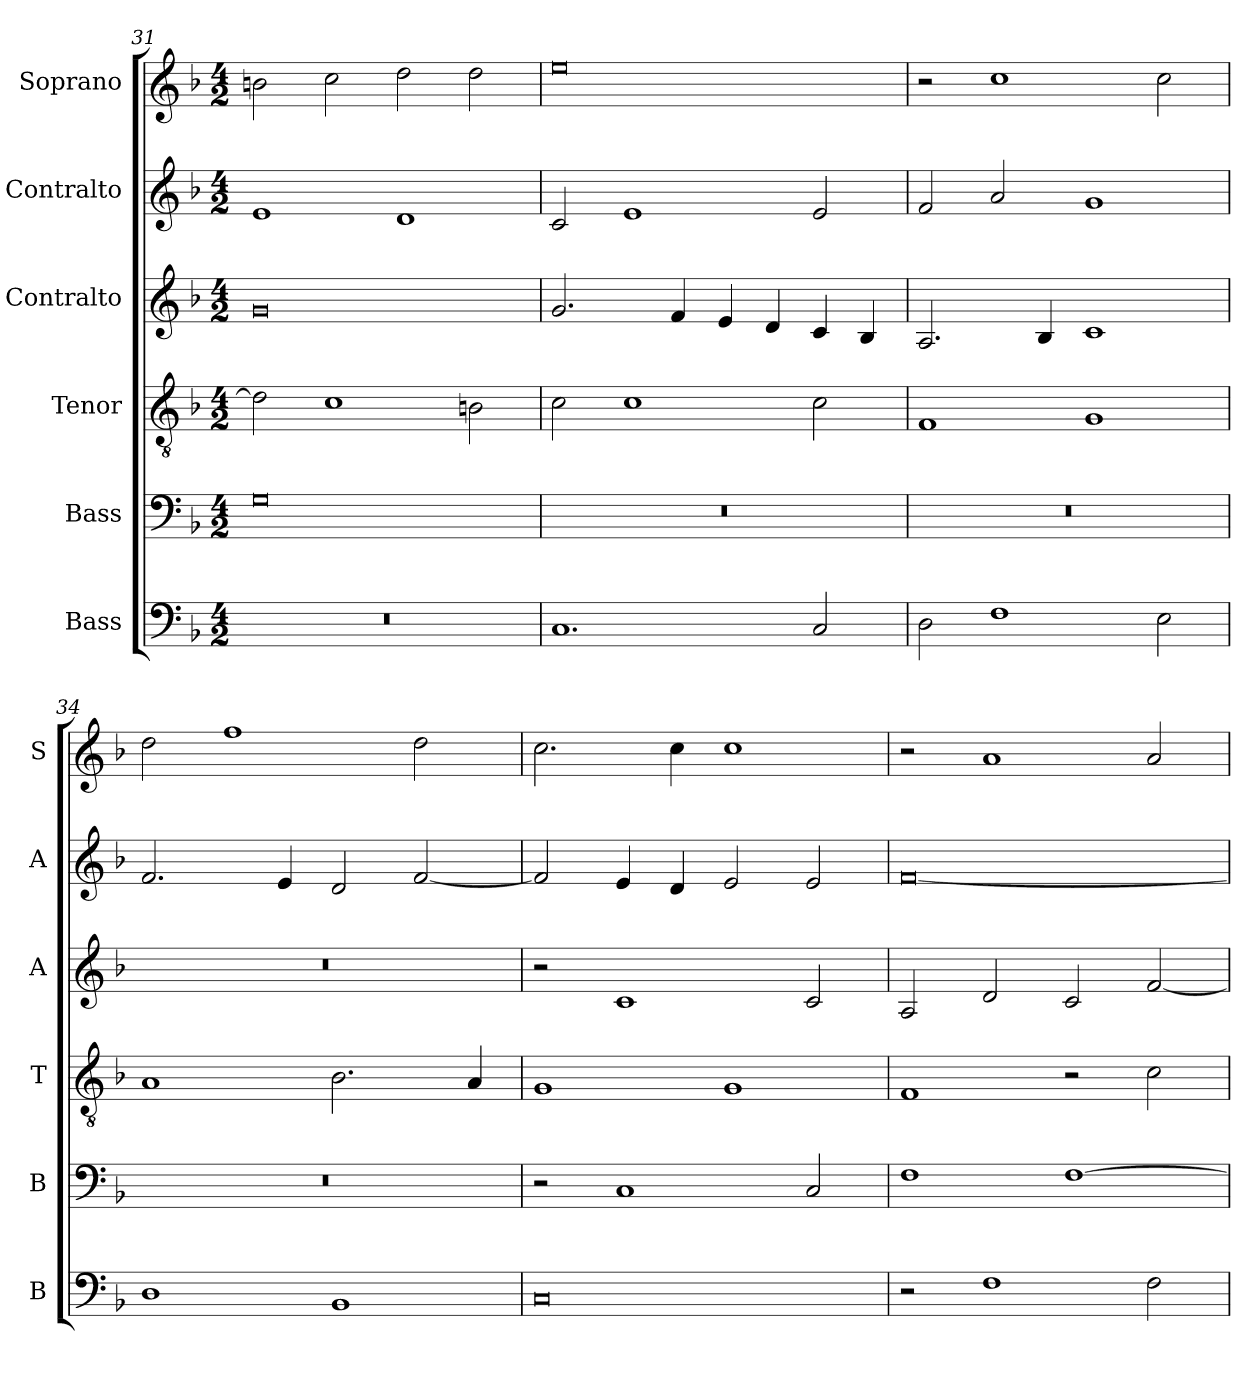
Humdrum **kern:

**kern	**kern	**kern	**kern	**kern	**kern
*part6	*part5	*part4	*part3	*part2	*part1
*staff6	*staff5	*staff4	*staff3	*staff2	*staff1
*I"Bass	*I"Bass	*I"Tenor	*I"Contralto	*I"Contralto	*I"Soprano
*I'B	*I'B	*I'T	*I'A	*I'A	*I'S
*clefF4	*clefF4	*clefGv2	*clefG2	*clefG2	*clefG2
*k[b-]	*k[b-]	*k[b-]	*k[b-]	*k[b-]	*k[b-]
*F:ion	*F:ion	*F:ion	*F:ion	*F:ion	*F:ion
*M4/2	*M4/2	*M4/2	*M4/2	*M4/2	*M4/2
=31	=31	=31	=31	=31	=31
0r	0G	2d]	0g	1e	2bn
.	.	1c	.	.	2cc
.	.	.	.	1d	2dd
.	.	2Bn	.	.	2dd
=32	=32	=32	=32	=32	=32
1.C	0r	2c	2.g	2c	0ee
.	.	1c	.	1e	.
.	.	.	4f	.	.
.	.	.	4e	.	.
.	.	.	4d	.	.
2C	.	2c	4c	2e	.
.	.	.	4B-	.	.
=33	=33	=33	=33	=33	=33
2D	0r	1F	2.A	2f	2r
1F	.	.	.	2a	1cc
.	.	.	4B-	.	.
.	.	1G	1c	1g	.
2E	.	.	.	.	2cc
=34	=34	=34	=34	=34	=34
1D	0r	1A	0r	2.f	2dd
.	.	.	.	.	1ff
.	.	.	.	4e	.
1BB-	.	2.B-	.	2d	.
.	.	.	.	[2f	2dd
.	.	4A	.	.	.
=35	=35	=35	=35	=35	=35
0C	2r	1G	2r	2f]	2.cc
.	1C	.	1c	4e	.
.	.	.	.	4d	4cc
.	.	1G	.	2e	1cc
.	2C	.	2c	2e	.
=36	=36	=36	=36	=36	=36
2r	1F	1F	2A	[0f	2r
1F	.	.	2d	.	1a
.	[1F	2r	2c	.	.
2F	.	2c	[2f	.	2a
=	=	=	=	=	=
*-	*-	*-	*-	*-	*-
